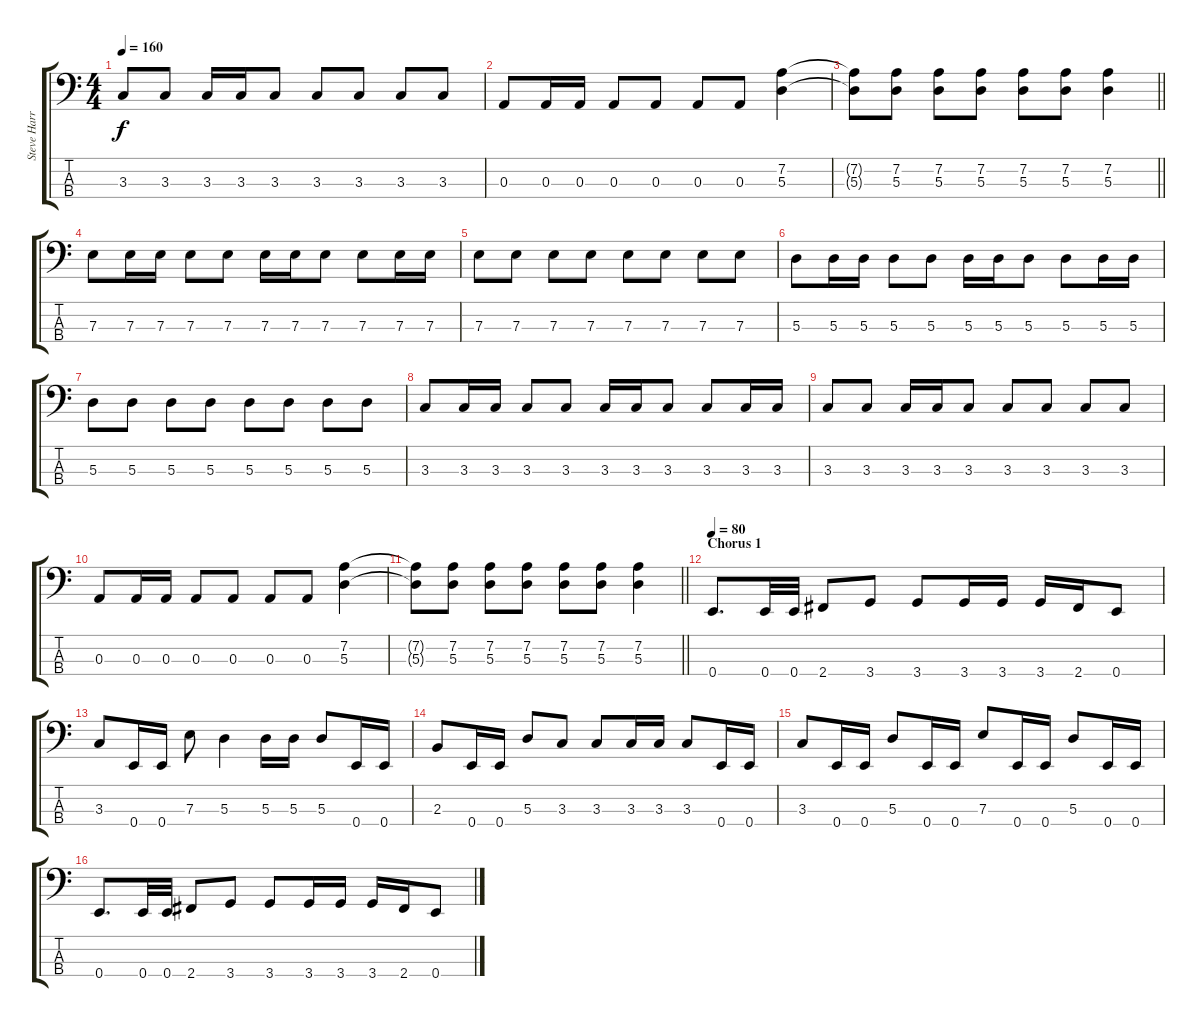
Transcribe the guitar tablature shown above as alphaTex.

\track ("Steve Harris" "Steve Harr") {instrument electricbassfinger}
\staff {score tabs}
\tuning (G2 D2 A1 E1) {hide}
\ts (4 4)
\tempo 160
\clef f4
\ks c
3.3.8{dy f} 3.3.8 3.3.16 3.3.16 3.3.8 3.3.8 3.3.8 3.3.8 3.3.8 |
0.3.8 0.3.16 0.3.16 0.3.8 0.3.8 0.3.8 0.3.8 (7.2 5.3).4 |
\barLineRight lightlight
(7.2{t} 5.3{t}).8 (7.2 5.3).8 (7.2 5.3).8 (7.2 5.3).8 (7.2 5.3).8 (7.2 5.3).8 (7.2 5.3).4 |
7.3.8 7.3.16 7.3.16 7.3.8 7.3.8 7.3.16 7.3.16 7.3.8 7.3.8 7.3.16 7.3.16 |
7.3.8 7.3.8 7.3.8 7.3.8 7.3.8 7.3.8 7.3.8 7.3.8 |
5.3.8 5.3.16 5.3.16 5.3.8 5.3.8 5.3.16 5.3.16 5.3.8 5.3.8 5.3.16 5.3.16 |
5.3.8 5.3.8 5.3.8 5.3.8 5.3.8 5.3.8 5.3.8 5.3.8 |
3.3.8 3.3.16 3.3.16 3.3.8 3.3.8 3.3.16 3.3.16 3.3.8 3.3.8 3.3.16 3.3.16 |
3.3.8 3.3.8 3.3.16 3.3.16 3.3.8 3.3.8 3.3.8 3.3.8 3.3.8 |
0.3.8 0.3.16 0.3.16 0.3.8 0.3.8 0.3.8 0.3.8 (7.2 5.3).4 |
\barLineRight lightlight
(7.2{t} 5.3{t}).8 (7.2 5.3).8 (7.2 5.3).8 (7.2 5.3).8 (7.2 5.3).8 (7.2 5.3).8 (7.2 5.3).4 |
\section ("" "Chorus 1")
\tempo 80
0.4.8{d} 0.4.32 0.4.32 2.4.8 3.4.8 3.4.8 3.4.16 3.4.16 3.4.16 2.4.16 0.4.8 |
3.3.8 0.4.16 0.4.16 7.3.8 5.3.4 5.3.16 5.3.16 5.3.8 0.4.16 0.4.16 |
2.3.8 0.4.16 0.4.16 5.3.8 3.3.8 3.3.8 3.3.16 3.3.16 3.3.8 0.4.16 0.4.16 |
3.3.8 0.4.16 0.4.16 5.3.8 0.4.16 0.4.16 7.3.8 0.4.16 0.4.16 5.3.8 0.4.16 0.4.16 |
0.4.8{d} 0.4.32 0.4.32 2.4.8 3.4.8 3.4.8 3.4.16 3.4.16 3.4.16 2.4.16 0.4.8
